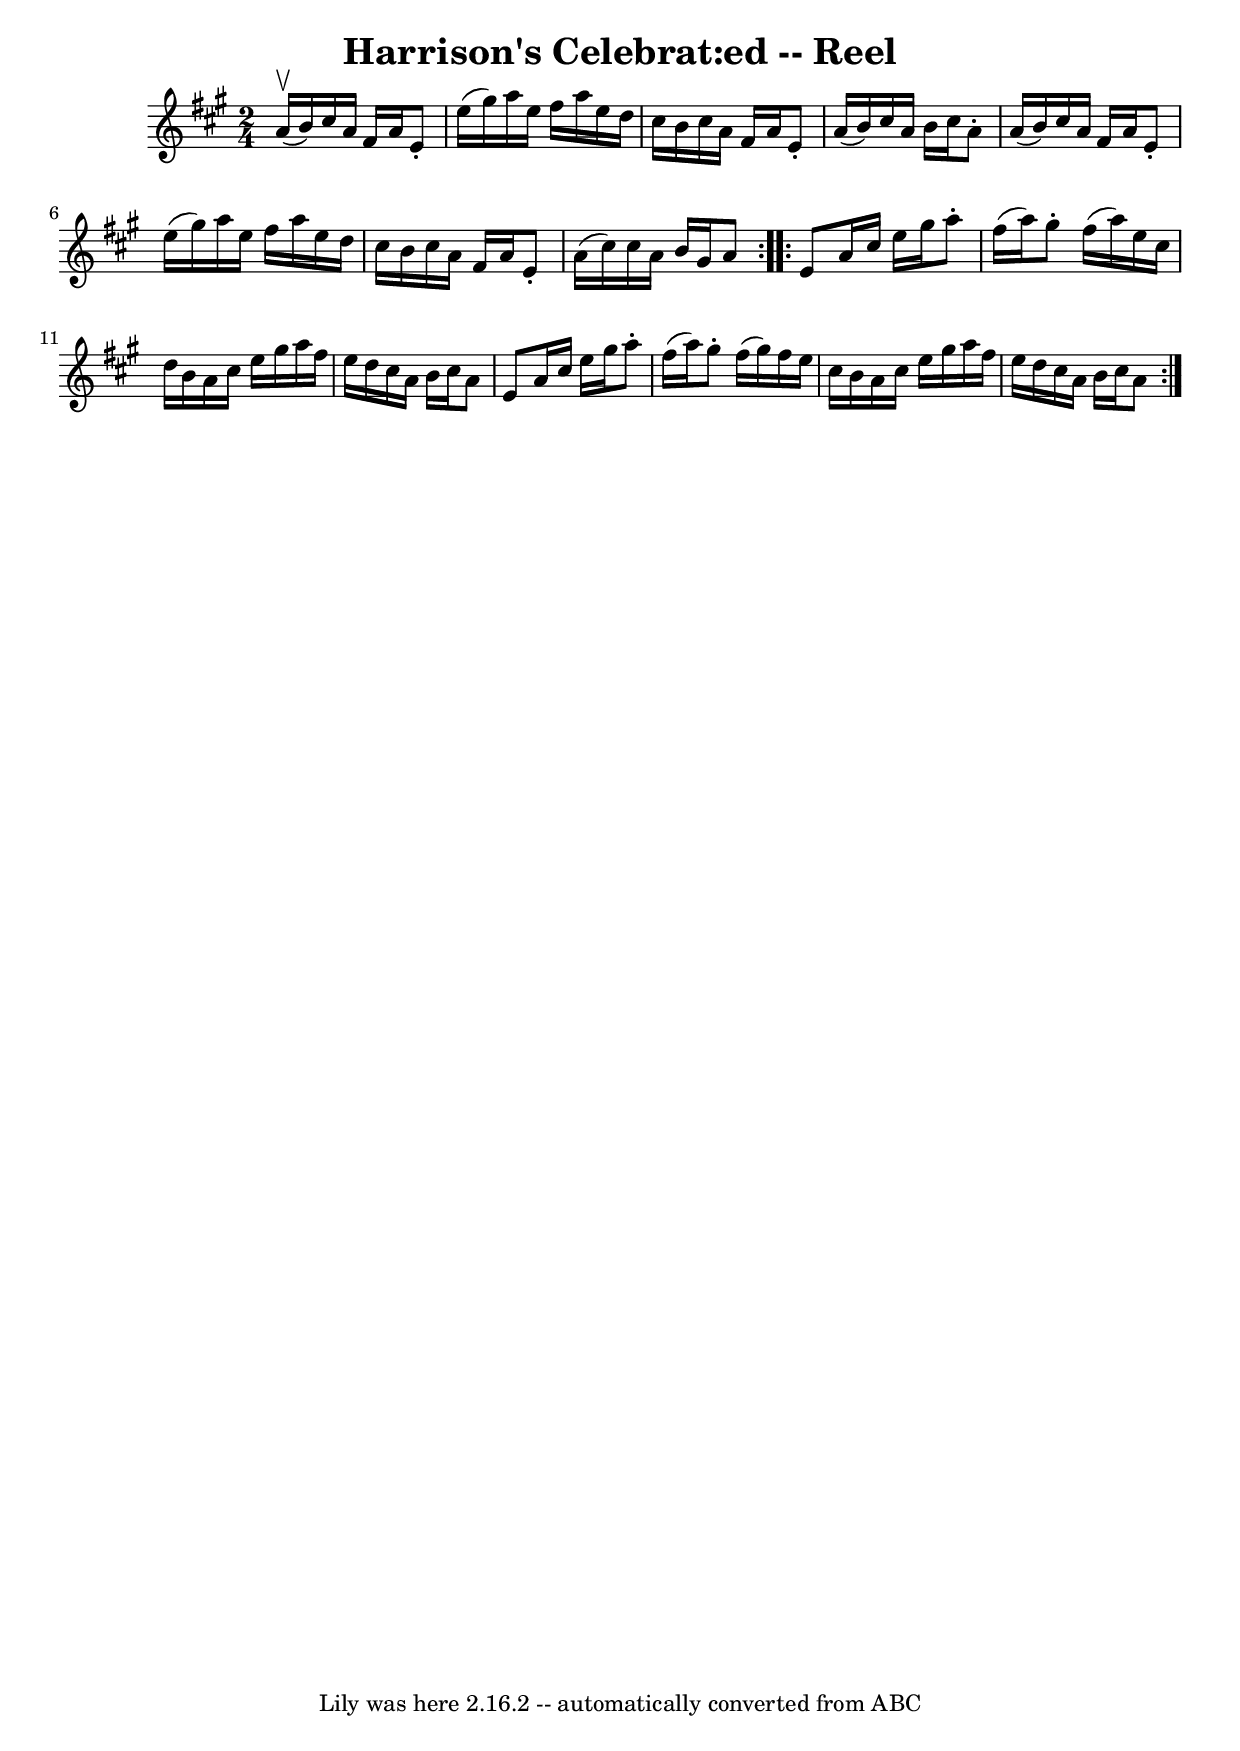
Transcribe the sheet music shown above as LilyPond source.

\version "2.16.2"
\include "Mammoth.ily"
\header {
  crossRefNumber = "1"
  footnotes = ""
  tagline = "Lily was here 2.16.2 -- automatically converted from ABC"
  title = "Harrison's Celebrat:ed -- Reel"

}
voicedefault =  {



  \repeat volta 2 {

    \time 2/4 
    \key a \major
    a'16^\upbow(b'16)   |
    cis''16    
    a'16 fis'16 a'16 e'8 -. e''16 (gis''16)   |
    a''16    
    e''16 fis''16 a''16 e''16 d''16 cis''16 b'16    |
    
    cis''16 a'16 fis'16 a'16 e'8 -. a'16 (b'16)   |
    
    cis''16 a'16 b'16 cis''16 a'8 -. a'16 (b'16)   |
    
    cis''16 a'16 fis'16 a'16 e'8 -. e''16 (gis''16)   |
    
    a''16 e''16 fis''16 a''16 e''16 d''16 cis''16 b'16    
    |
    cis''16 a'16 fis'16 a'16 e'8 -. a'16 (cis''16)   
    |
    cis''16 a'16 b'16 gis'16 a'8    
  }     
  \repeat volta 2 {
    
    e'8    |
    a'16 cis''16 e''16 gis''16 a''8 -. fis''16 (
    a''16)   |
    gis''8 -. fis''16 (a''16) e''16 cis''16   
    d''16 b'16    |
    a'16 cis''16 e''16 gis''16 a''16    
    fis''16 e''16 d''16    |
    cis''16 a'16 b'16 cis''16    
    a'8 e'8    |
    a'16 cis''16 e''16 gis''16 a''8 -.   
    fis''16 (a''16)   |
    gis''8 -. fis''16 (gis''16)   
    fis''16 e''16 cis''16 b'16    |
    a'16 cis''16 e''16    
    gis''16 a''16 fis''16 e''16 d''16    |
    cis''16 a'16    
    b'16 cis''16 a'8    
  }   

}

\score{
  <<

    \context Staff="default"
    {
      \voicedefault 
      
    }

  >>
  \layout {
    
  }
  \midi {
  }

}
